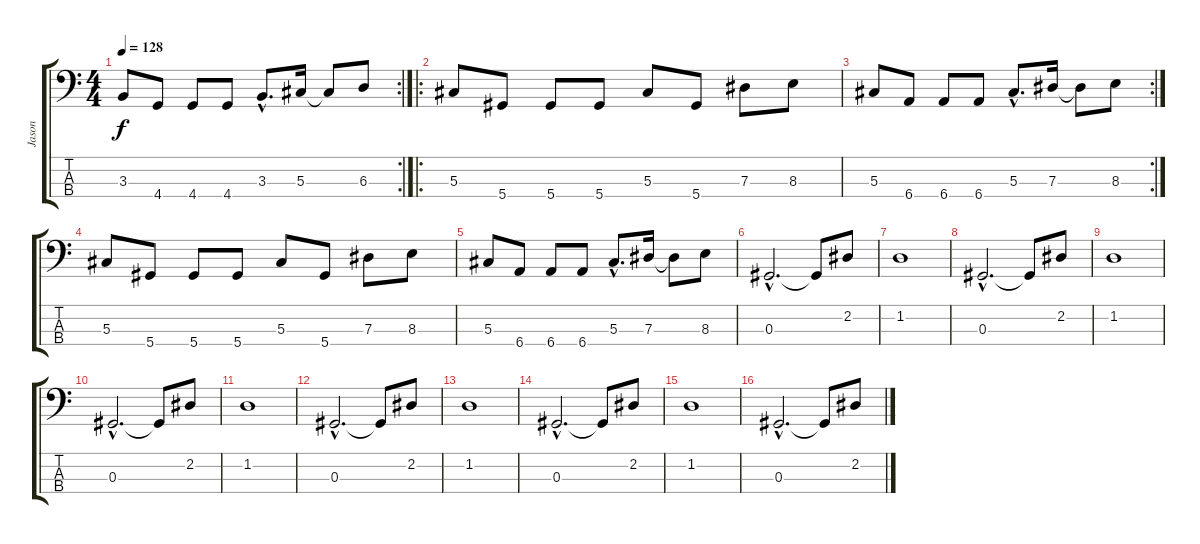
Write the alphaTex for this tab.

\track ("Jason" "Jason") {instrument electricbasspick}
\staff {score tabs}
\tuning (Gb2 Db2 Ab1 Eb1) {hide}
\rc 2
\ts (4 4)
\tempo 128
\clef f4
\ks c
3.3.8{dy f} 4.4.8 4.4.8 4.4.8 3.3{hac}.8{d} 5.3.16 5.3{t}.8 6.3.8 |
\ro
5.3.8 5.4.8 5.4.8 5.4.8 5.3.8 5.4.8 7.3.8 8.3.8 |
\rc 2
5.3.8 6.4.8 6.4.8 6.4.8 5.3{hac}.8{d} 7.3.16 7.3{t}.8 8.3.8 |
5.3.8 5.4.8 5.4.8 5.4.8 5.3.8 5.4.8 7.3.8 8.3.8 |
5.3.8 6.4.8 6.4.8 6.4.8 5.3{hac}.8{d} 7.3.16 7.3{t}.8 8.3.8 |
0.3{hac}.2{d} 0.3{t}.8 2.2.8 |
1.2.1 |
0.3{hac}.2{d} 0.3{t}.8 2.2.8 |
1.2.1 |
0.3{hac}.2{d} 0.3{t}.8 2.2.8 |
1.2.1 |
0.3{hac}.2{d} 0.3{t}.8 2.2.8 |
1.2.1 |
0.3{hac}.2{d} 0.3{t}.8 2.2.8 |
1.2.1 |
0.3{hac}.2{d} 0.3{t}.8 2.2.8
